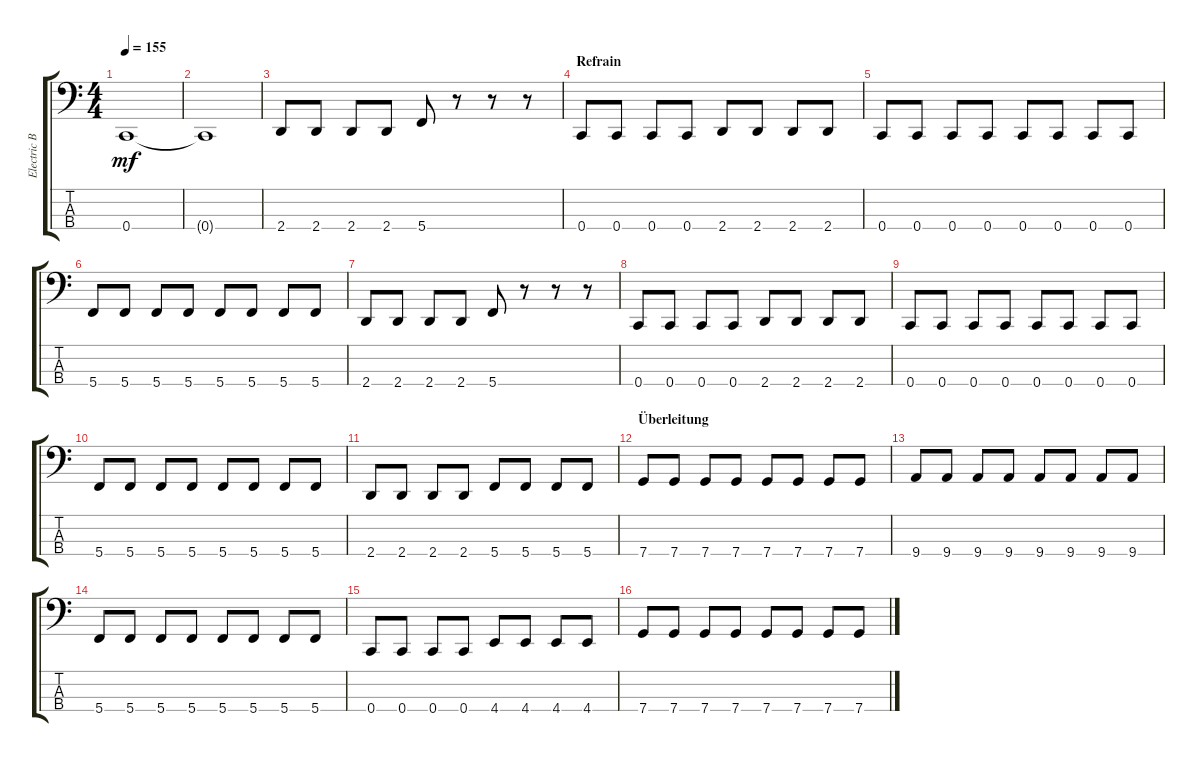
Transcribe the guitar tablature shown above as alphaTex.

\track ("Electric Bass" "Electric B") {instrument electricbassfinger}
\staff {score tabs}
\tuning (F2 C2 G1 C1) {hide}
\ts (4 4)
\tempo 155
\clef f4
\ks c
0.4{t}.1{dy mf} |
0.4{t}.1 |
2.4.8 2.4.8 2.4.8 2.4.8 5.4.8 r.8 r.8 r.8 |
\section ("" "Refrain")
0.4.8 0.4.8 0.4.8 0.4.8 2.4.8 2.4.8 2.4.8 2.4.8 |
0.4.8 0.4.8 0.4.8 0.4.8 0.4.8 0.4.8 0.4.8 0.4.8 |
5.4.8 5.4.8 5.4.8 5.4.8 5.4.8 5.4.8 5.4.8 5.4.8 |
2.4.8 2.4.8 2.4.8 2.4.8 5.4.8 r.8 r.8 r.8 |
0.4.8 0.4.8 0.4.8 0.4.8 2.4.8 2.4.8 2.4.8 2.4.8 |
0.4.8 0.4.8 0.4.8 0.4.8 0.4.8 0.4.8 0.4.8 0.4.8 |
5.4.8 5.4.8 5.4.8 5.4.8 5.4.8 5.4.8 5.4.8 5.4.8 |
2.4.8 2.4.8 2.4.8 2.4.8 5.4.8 5.4.8 5.4.8 5.4.8 |
\section ("" "Überleitung")
7.4.8 7.4.8 7.4.8 7.4.8 7.4.8 7.4.8 7.4.8 7.4.8 |
9.4.8 9.4.8 9.4.8 9.4.8 9.4.8 9.4.8 9.4.8 9.4.8 |
5.4.8 5.4.8 5.4.8 5.4.8 5.4.8 5.4.8 5.4.8 5.4.8 |
0.4.8 0.4.8 0.4.8 0.4.8 4.4.8 4.4.8 4.4.8 4.4.8 |
7.4.8 7.4.8 7.4.8 7.4.8 7.4.8 7.4.8 7.4.8 7.4.8
